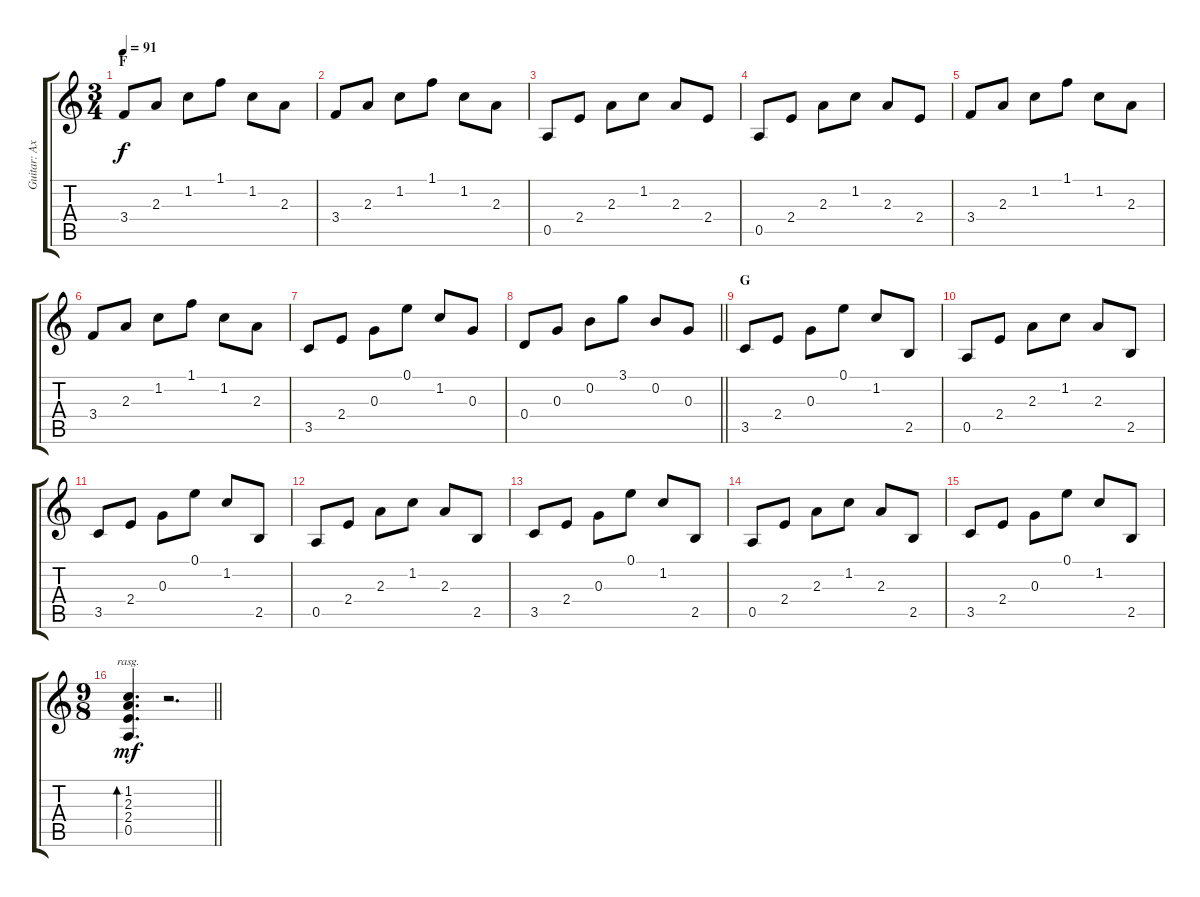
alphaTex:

\track ("Guitar: Axel" "Guitar: Ax") {instrument acousticguitarsteel}
\staff {score tabs}
\tuning (E4 B3 G3 D3 A2 E2) {hide}
\ts (3 4)
\section ("" "F")
\tempo 91
\clef g2
\ks c
3.4.8{dy f} 2.3.8 1.2.8 1.1.8 1.2.8 2.3.8 |
3.4.8 2.3.8 1.2.8 1.1.8 1.2.8 2.3.8 |
0.5.8 2.4.8 2.3.8 1.2.8 2.3.8 2.4.8 |
0.5.8 2.4.8 2.3.8 1.2.8 2.3.8 2.4.8 |
3.4.8 2.3.8 1.2.8 1.1.8 1.2.8 2.3.8 |
3.4.8 2.3.8 1.2.8 1.1.8 1.2.8 2.3.8 |
3.5.8 2.4.8 0.3.8 0.1.8 1.2.8 0.3.8 |
\barLineRight lightlight
0.4.8 0.3.8 0.2.8 3.1.8 0.2.8 0.3.8 |
\section ("" "G")
3.5.8 2.4.8 0.3.8 0.1.8 1.2.8 2.5.8 |
0.5.8 2.4.8 2.3.8 1.2.8 2.3.8 2.5.8 |
3.5.8 2.4.8 0.3.8 0.1.8 1.2.8 2.5.8 |
0.5.8 2.4.8 2.3.8 1.2.8 2.3.8 2.5.8 |
3.5.8 2.4.8 0.3.8 0.1.8 1.2.8 2.5.8 |
0.5.8 2.4.8 2.3.8 1.2.8 2.3.8 2.5.8 |
3.5.8 2.4.8 0.3.8 0.1.8 1.2.8 2.5.8 |
\ts (9 8)
\barLineRight lightlight
(1.2 2.3 2.4 0.5).4{d bd 480 rasg ii dy mf} r.2{d}
